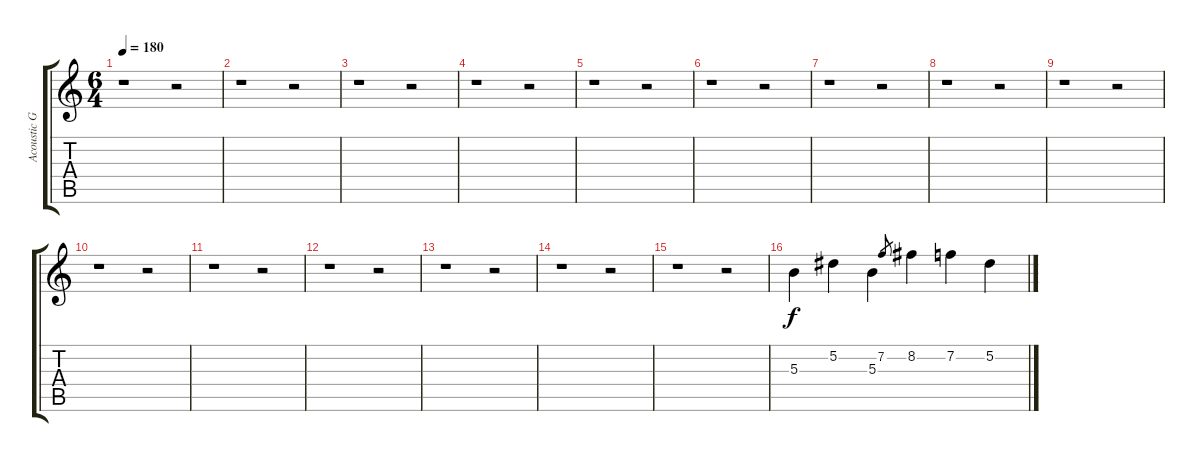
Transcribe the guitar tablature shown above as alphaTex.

\track ("Acoustic Guitar I" "Acoustic G") {instrument acousticguitarsteel}
\staff {score tabs}
\tuning (Eb4 Bb3 Gb3 Db3 Ab2 Eb2) {hide}
\ts (6 4)
\tempo 180
\clef g2
\ks c
r.1{dy f} r.2 |
r.1 r.2 |
r.1 r.2 |
r.1 r.2 |
r.1 r.2 |
r.1 r.2 |
r.1 r.2 |
r.1 r.2 |
r.1 r.2 |
r.1 r.2 |
r.1 r.2 |
r.1 r.2 |
r.1 r.2 |
r.1 r.2 |
r.1 r.2 |
5.3.4 5.2.4 5.3.4 7.2.8{gr} 8.2.4 7.2.4 5.2.4
